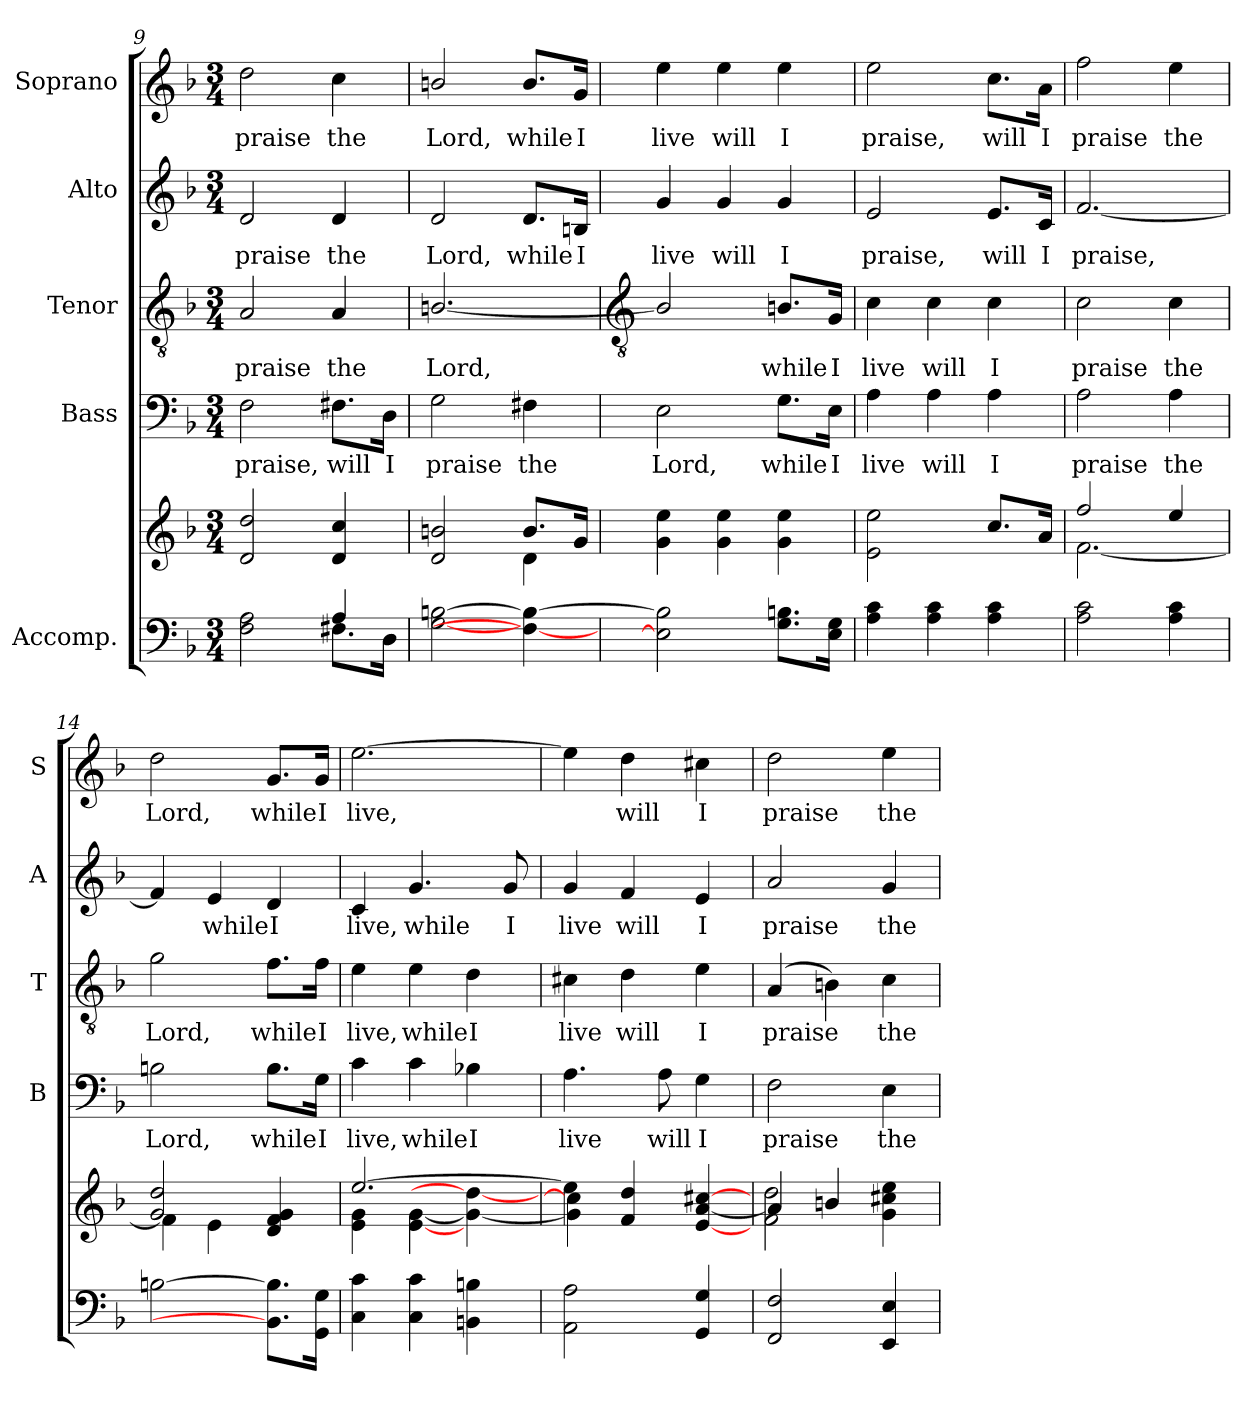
**kern	**kern	**kern	**text	**kern	**text	**kern	**text	**kern	**text
*part5	*part5	*part4	*part4	*part3	*part3	*part2	*part2	*part1	*part1
*staff6	*staff5	*staff4	*staff4	*staff3	*staff3	*staff2	*staff2	*staff1	*staff1
*I"Accomp.	*	*I"Bass	*	*I"Tenor	*	*I"Alto	*	*I"Soprano	*
*	*	*I'B	*	*I'T	*	*I'A	*	*I'S	*
*clefF4	*clefG2	*clefF4	*	*clefGv2	*	*clefG2	*	*clefG2	*
*k[b-]	*k[b-]	*k[b-]	*	*k[b-]	*	*k[b-]	*	*k[b-]	*
*F:	*F:	*F:	*	*F:	*	*F:	*	*F:	*
*M3/4	*M3/4	*M3/4	*	*M3/4	*	*M3/4	*	*M3/4	*
=9	=9	=9	=9	=9	=9	=9	=9	=9	=9
*^	*^	*	*	*	*	*	*	*	*
!	!	!	!	!	!LO:LY:b	!	!LO:LY:b	!	!LO:LY:b	!	!LO:LY:b
2ryy	2F 2A	2d 2dd	2ryy	2F	praise,	2A	praise	2d	praise	2dd	praise
!	!	!	!	!	!LO:LY:b	!	!LO:LY:b	!	!LO:LY:b	!	!LO:LY:b
4A/	8.F#XL	4d 4cc	4ryy	8.F#X\L	will	4A	the	4d	the	4cc	the
!	!	!	!	!	!LO:LY:b	!	!	!	!	!	!
.	16DJ	.	.	16D\Jk	I	.	.	.	.	.	.
=10	=10	=10	=10	=10	=10	=10	=10	=10	=10	=10	=10
!	!	!	!	!	!LO:LY:b	!	!LO:LY:b	!	!LO:LY:b	!	!LO:LY:b
*v	*v	*	*	*	*	*	*	*	*	*	*
[2G [2Bn	2d 2bn	2ryy	2G	praise	[2.Bn/	Lord,	2d	Lord,	2bn/	Lord,
!	!	!	!	!LO:LY:b	!	!	!	!LO:LY:b	!	!LO:LY:b
4Fn_ 4B_	8.bL	4d\	4F#X	the	.	.	8.d/L	while	8.b/L	while
!	!	!	!	!	!	!	!	!LO:LY:b	!	!LO:LY:b
.	16gJ	.	.	.	.	.	16Bn/Jk	I	16g/Jk	I
!!LO:LB:g=z
=11	=11	=11	=11	=11	=11	=11	=11	=11	=11	=11
*	*	*	*	*	*clefGv2	*	*	*	*	*
!	!	!LO:N:vis=1	!	!LO:LY:b	!	!	!	!LO:LY:b	!	!LO:LY:b
2E] 2B]	4g\ 4ee\	2.ryy	2E	Lord,	2B/]	.	4g	live	4ee	live
!	!	!	!	!	!	!	!	!LO:LY:b	!	!LO:LY:b
.	4g\ 4ee\	.	.	.	.	.	4g	will	4ee	will
!	!	!	!	!LO:LY:b	!	!LO:LY:b	!	!LO:LY:b	!	!LO:LY:b
8.G 8.BL	4g\ 4ee\	.	8.G\L	while	8.B/L	while	4g	I	4ee	I
!	!	!	!	!LO:LY:b	!	!LO:LY:b	!	!	!	!
16E 16GJ	.	.	16E\Jk	I	16G/Jk	I	.	.	.	.
=12	=12	=12	=12	=12	=12	=12	=12	=12	=12	=12
!	!	!	!	!LO:LY:b	!	!LO:LY:b	!	!LO:LY:b	!	!LO:LY:b
4A 4c	2e\ 2ee\	2ryy	4A	live	4c	live	2e	praise,	2ee	praise,
!	!	!	!	!LO:LY:b	!	!LO:LY:b	!	!	!	!
4A 4c	.	.	4A	will	4c	will	.	.	.	.
!	!	!	!	!LO:LY:b	!	!LO:LY:b	!	!LO:LY:b	!	!LO:LY:b
4A 4c	8.cc/L	4e\yy	4A	I	4c	I	8.e/L	will	8.cc\L	will
!	!	!	!	!	!	!	!	!LO:LY:b	!	!LO:LY:b
.	16a/J	.	.	.	.	.	16c/Jk	I	16a\Jk	I
=13	=13	=13	=13	=13	=13	=13	=13	=13	=13	=13
!	!	!	!	!LO:LY:b	!	!LO:LY:b	!	!LO:LY:b	!	!LO:LY:b
2A 2c	2ff/	[2.f\	2A	praise	2c	praise	[2.f	praise,	2ff	praise
!	!	!	!	!LO:LY:b	!	!LO:LY:b	!	!	!	!LO:LY:b
4A 4c	4ee/	.	4A	the	4c	the	.	.	4ee	the
=14	=14	=14	=14	=14	=14	=14	=14	=14	=14	=14
!	!	!	!	!LO:LY:b	!	!LO:LY:b	!	!	!	!LO:LY:b
[2Bn	2g/ 2dd/	4f\]	2Bn	Lord,	2g	Lord,	4f]	.	2dd	Lord,
!	!	!	!	!	!	!	!	!LO:LY:b	!	!
.	.	4e\	.	.	.	.	4e	while	.	.
!	!	!	!	!LO:LY:b	!	!LO:LY:b	!	!LO:LY:b	!	!LO:LY:b
8.BB] 8.B]L	4d/ 4f/ 4g/	4ryy	8.B\L	while	8.f\L	while	4d	I	8.g/L	while
!	!	!	!	!LO:LY:b	!	!LO:LY:b	!	!	!	!LO:LY:b
16GG 16GJ	.	.	16G\Jk	I	16f\Jk	I	.	.	16g/Jk	I
=15	=15	=15	=15	=15	=15	=15	=15	=15	=15	=15
!	!	!	!	!LO:LY:b	!	!LO:LY:b	!	!LO:LY:b	!	!LO:LY:b
4C 4c	[2.ee/	4e\ 4g\	4c	live,	4e	live,	4c	live,	[2.ee	live,
!	!	!	!	!LO:LY:b	!	!LO:LY:b	!	!LO:LY:b	!	!
4C 4c	.	[4e\ [4g\	4c	while	4e	while	4.g	while	.	.
!	!	!	!	!LO:LY:b	!	!LO:LY:b	!	!	!	!
4BBn 4Bn	.	4g\_ 4dd\_	4B-X	I	4d	I	.	.	.	.
!	!	!	!	!	!	!	!	!LO:LY:b	!	!
.	.	.	.	.	.	.	8g	I	.	.
=16	=16	=16	=16	=16	=16	=16	=16	=16	=16	=16
!	!	!	!	!LO:LY:b	!	!LO:LY:b	!	!LO:LY:b	!	!
2AA 2A	4ee\]	4g\] 4cc#\]	4.A	live	4c#X	live	4g	live	4ee]	.
!	!	!	!	!	!	!LO:LY:b	!	!LO:LY:b	!	!LO:LY:b
.	4f/ 4dd/	2ryy	.	.	4d	will	4f	will	4dd	will
!	!	!	!	!LO:LY:b	!	!	!	!	!	!
.	.	.	8A	will	.	.	.	.	.	.
!	!	!	!	!LO:LY:b	!	!LO:LY:b	!	!LO:LY:b	!	!LO:LY:b
4GG 4G	[4e/ [4a/ [4cc#X/	.	4G	I	4e	I	4e	I	4cc#X	I
=17	=17	=17	=17	=17	=17	=17	=17	=17	=17	=17
!	!	!	!	!LO:LY:b	!	!LO:LY:b	!	!LO:LY:b	!	!LO:LY:b
2FF 2F	4a/]	2f\ 2dd\	2F	praise	(<4A	praise	2a	praise	2dd	praise
.	4bn/	.	.	.	4Bn)	.	.	.	.	.
!	!	!	!	!LO:LY:b	!	!LO:LY:b	!	!LO:LY:b	!	!LO:LY:b
4EE 4E	4g\ 4cc#X\ 4ee\	4ryy	4E	the	4c	the	4g	the	4ee	the
*	*v	*v	*	*	*	*	*	*	*	*
=	=	=	=	=	=	=	=	=	=
*-	*-	*-	*-	*-	*-	*-	*-	*-	*-
